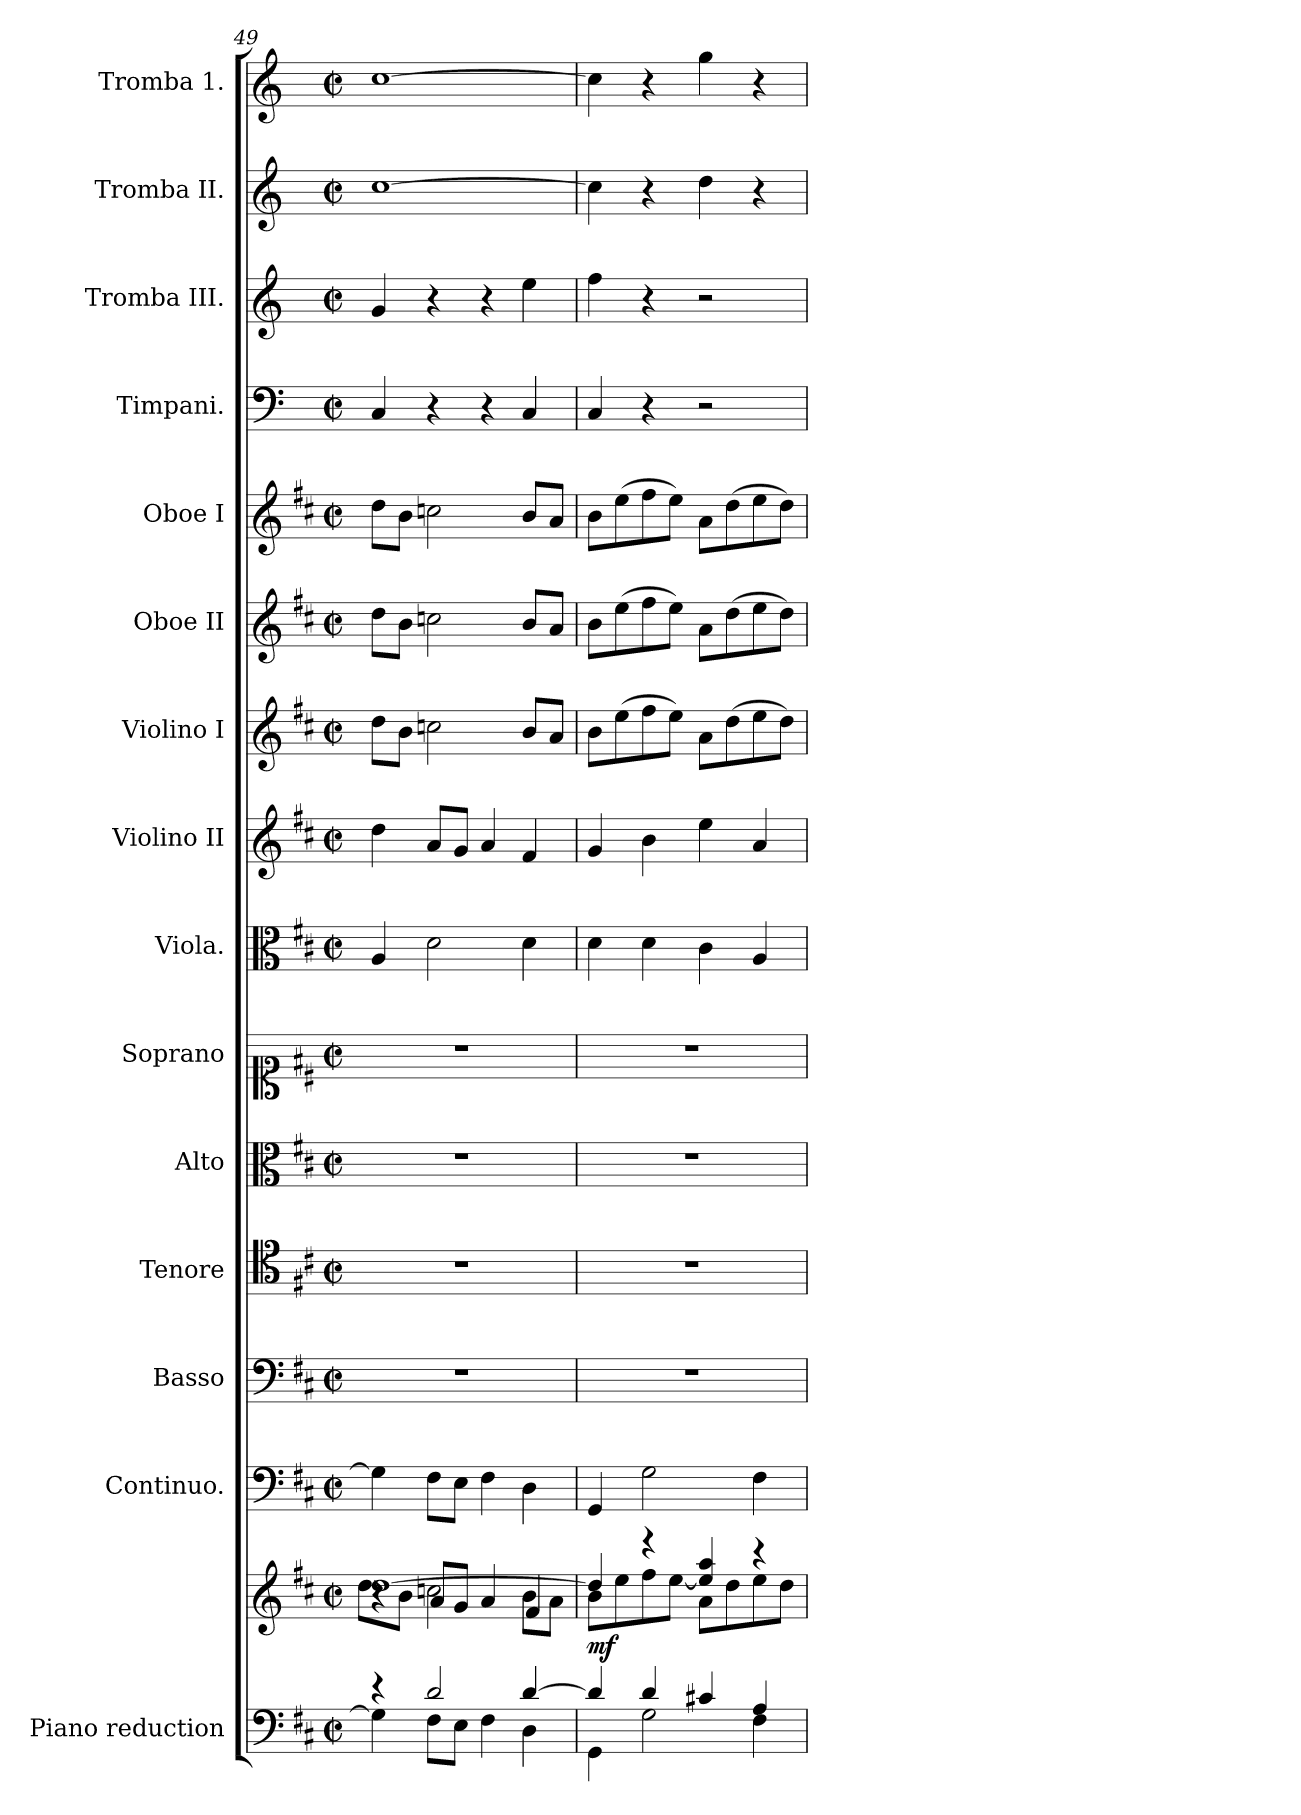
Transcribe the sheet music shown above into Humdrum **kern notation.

**kern	**kern	**dynam	**kern	**kern	**kern	**kern	**kern	**kern	**kern	**kern	**kern	**kern	**kern	**kern	**kern	**kern
*part15	*part15	*part15	*part14	*part13	*part12	*part11	*part10	*part9	*part8	*part7	*part6	*part5	*part4	*part3	*part2	*part1
*staff16	*staff15	*staff15/16	*staff14	*staff13	*staff12	*staff11	*staff10	*staff9	*staff8	*staff7	*staff6	*staff5	*staff4	*staff3	*staff2	*staff1
*I"Piano reduction	*	*	*I"Continuo.	*I"Basso	*I"Tenore	*I"Alto	*I"Soprano	*I"Viola.	*I"Violino II	*I"Violino I	*I"Oboe II	*I"Oboe I	*I"Timpani.	*I"Tromba III.	*I"Tromba II.	*I"Tromba 1.
*I'Pno	*	*	*	*	*	*	*	*I'Vla	*	*I'Vln	*I'Ob	*I'Ob	*I'Timp	*	*	*
*clefF4	*clefG2	*	*clefF4	*clefF4	*clefC4	*clefC3	*clefC1	*clefC3	*clefG2	*clefG2	*clefG2	*clefG2	*clefF4	*clefG2	*clefG2	*clefG2
*	*	*	*	*	*	*	*	*	*	*	*	*	*ITrd-1c-2	*ITrd-1c-2	*ITrd-1c-2	*ITrd-1c-2
*k[f#c#]	*k[f#c#]	*	*k[f#c#]	*k[f#c#]	*k[f#c#]	*k[f#c#]	*k[f#c#]	*k[f#c#]	*k[f#c#]	*k[f#c#]	*k[f#c#]	*k[f#c#]	*k[f#c#]	*k[f#c#]	*k[f#c#]	*k[f#c#]
*M2/2	*M2/2	*	*M2/2	*M2/2	*M2/2	*M2/2	*M2/2	*M2/2	*M2/2	*M2/2	*M2/2	*M2/2	*M2/2	*M2/2	*M2/2	*M2/2
*met(c|)	*met(c|)	*	*met(c|)	*met(c|)	*met(c|)	*met(c|)	*met(c|)	*met(c|)	*met(c|)	*met(c|)	*met(c|)	*met(c|)	*met(c|)	*met(c|)	*met(c|)	*met(c|)
=49	=49	=49	=49	=49	=49	=49	=49	=49	=49	=49	=49	=49	=49	=49	=49	=49
*^	*^	*	*	*	*	*	*	*	*	*	*	*	*	*	*	*
*	*	*	*^	*	*	*	*	*	*	*	*	*	*	*	*	*	*	*
4r	4G\]	[1dd	8dd\L	4r	.	4G\]	1r	1r	1r	1r	4A/	4dd\	8dd\L	8dd\L	8dd\L	4D/	4a/	[1dd	[1dd
.	.	.	8b\J	.	.	.	.	.	.	.	.	.	8b\J	8b\J	8b\J	.	.	.	.
2d/	8F#\L	.	2ccn\	8a/L	.	8F#\L	.	.	.	.	2d\	8a/L	2ccn\	2ccn\	2ccn\	4r	4r	.	.
.	8E\J	.	.	8g/J	.	8E\J	.	.	.	.	.	8g/J	.	.	.	.	.	.	.
.	4F#\	.	.	4a/	.	4F#\	.	.	.	.	.	4a/	.	.	.	4r	4r	.	.
[4d/	4D\	.	8b\L	4f#/	.	4D\	.	.	.	.	4d\	4f#/	8b/L	8b/L	8b/L	4D/	4ff#\	.	.
.	.	.	8a\J	.	.	.	.	.	.	.	.	.	8a/J	8a/J	8a/J	.	.	.	.
*	*	*	*v	*v	*	*	*	*	*	*	*	*	*	*	*	*	*	*	*
=50	=50	=50	=50	=50	=50	=50	=50	=50	=50	=50	=50	=50	=50	=50	=50	=50	=50	=50
!	!	!	!	!LO:DY:b	!	!	!	!	!	!	!	!	!	!	!	!	!	!
4d/]	4GG\	4dd/]	8b\L	mf	4GG/	1r	1r	1r	1r	4d\	4g/	8b\L	8b\L	8b\L	4D/	4gg\	4dd\]	4dd\]
.	.	.	8ee\	.	.	.	.	.	.	.	.	(8ee\	(8ee\	(8ee\	.	.	.	.
4d/	2G\	4r	8ff#\	.	2G\	.	.	.	.	4d\	4b\	8ff#\	8ff#\	8ff#\	4r	4r	4r	4r
.	.	.	[8ee\J	.	.	.	.	.	.	.	.	8ee\J)	8ee\J)	8ee\J)	.	.	.	.
4c#X/	.	4ee/] 4aa/	8a\L	.	.	.	.	.	.	4c#\	4ee\	8a\L	8a\L	8a\L	2r	2r	4ee\	4aa\
.	.	.	8dd\	.	.	.	.	.	.	.	.	(8dd\	(8dd\	(8dd\	.	.	.	.
4A/	4F#\	4r	8ee\	.	4F#\	.	.	.	.	4A/	4a/	8ee\	8ee\	8ee\	.	.	4r	4r
.	.	.	8dd\J	.	.	.	.	.	.	.	.	8dd\J)	8dd\J)	8dd\J)	.	.	.	.
*v	*v	*	*	*	*	*	*	*	*	*	*	*	*	*	*	*	*	*
*	*v	*v	*	*	*	*	*	*	*	*	*	*	*	*	*	*	*
=	=	=	=	=	=	=	=	=	=	=	=	=	=	=	=	=
*-	*-	*-	*-	*-	*-	*-	*-	*-	*-	*-	*-	*-	*-	*-	*-	*-
